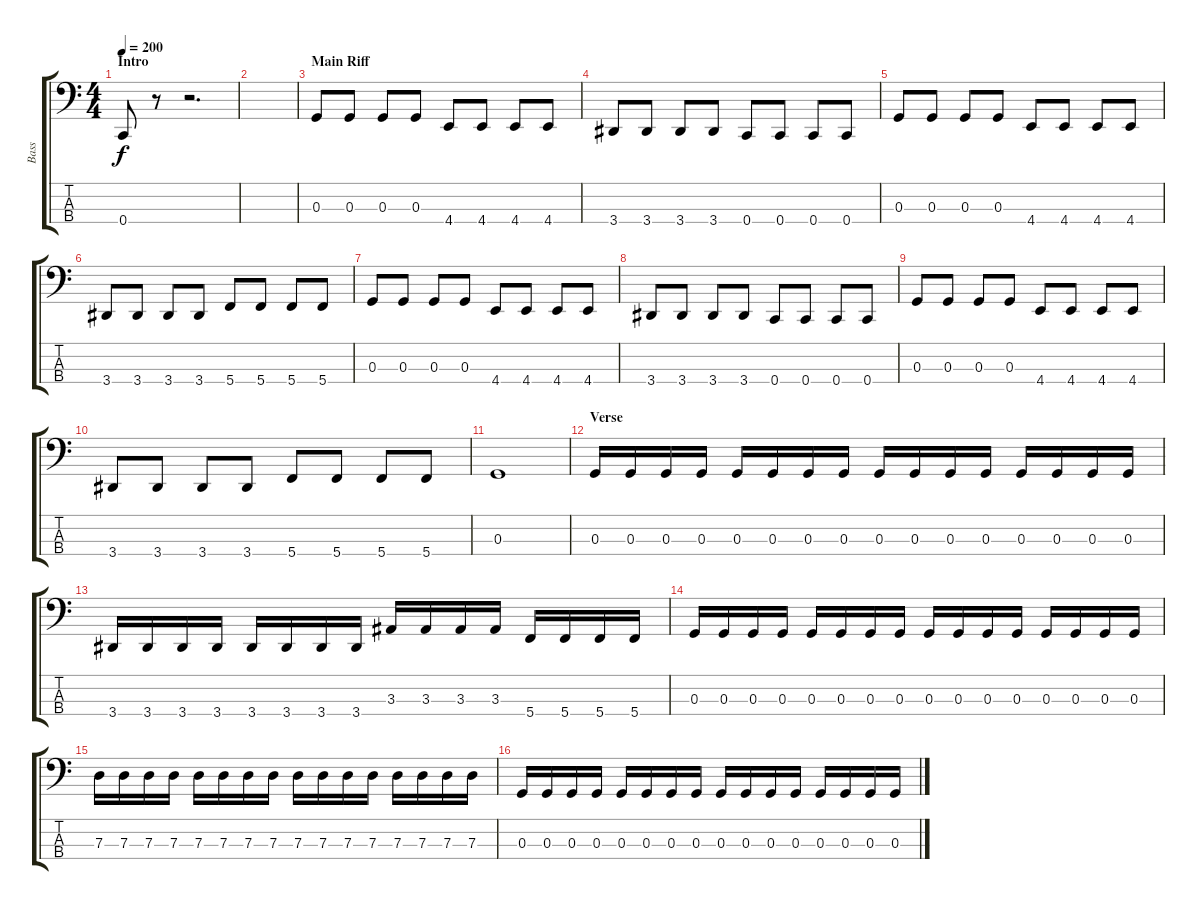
\track ("Bass" "Bass") {instrument electricbassfinger}
\staff {score tabs}
\tuning (F2 C2 G1 C1) {hide}
\ts (4 4)
\section ("" "Intro")
\tempo 200
\clef f4
\ks c
0.4.8{dy f instrument electricbassfinger} r.8 r.2{d} |
|
\section ("" "Main Riff")
0.3.8 0.3.8 0.3.8 0.3.8 4.4.8 4.4.8 4.4.8 4.4.8 |
3.4.8 3.4.8 3.4.8 3.4.8 0.4.8 0.4.8 0.4.8 0.4.8 |
0.3.8 0.3.8 0.3.8 0.3.8 4.4.8 4.4.8 4.4.8 4.4.8 |
3.4.8 3.4.8 3.4.8 3.4.8 5.4.8 5.4.8 5.4.8 5.4.8 |
0.3.8 0.3.8 0.3.8 0.3.8 4.4.8 4.4.8 4.4.8 4.4.8 |
3.4.8 3.4.8 3.4.8 3.4.8 0.4.8 0.4.8 0.4.8 0.4.8 |
0.3.8 0.3.8 0.3.8 0.3.8 4.4.8 4.4.8 4.4.8 4.4.8 |
3.4.8 3.4.8 3.4.8 3.4.8 5.4.8 5.4.8 5.4.8 5.4.8 |
0.3.1 |
\section ("" "Verse")
0.3.16 0.3.16 0.3.16 0.3.16 0.3.16 0.3.16 0.3.16 0.3.16 0.3.16 0.3.16 0.3.16 0.3.16 0.3.16 0.3.16 0.3.16 0.3.16 |
3.4.16 3.4.16 3.4.16 3.4.16 3.4.16 3.4.16 3.4.16 3.4.16 3.3.16 3.3.16 3.3.16 3.3.16 5.4.16 5.4.16 5.4.16 5.4.16 |
0.3.16 0.3.16 0.3.16 0.3.16 0.3.16 0.3.16 0.3.16 0.3.16 0.3.16 0.3.16 0.3.16 0.3.16 0.3.16 0.3.16 0.3.16 0.3.16 |
7.3.16 7.3.16 7.3.16 7.3.16 7.3.16 7.3.16 7.3.16 7.3.16 7.3.16 7.3.16 7.3.16 7.3.16 7.3.16 7.3.16 7.3.16 7.3.16 |
0.3.16 0.3.16 0.3.16 0.3.16 0.3.16 0.3.16 0.3.16 0.3.16 0.3.16 0.3.16 0.3.16 0.3.16 0.3.16 0.3.16 0.3.16 0.3.16
